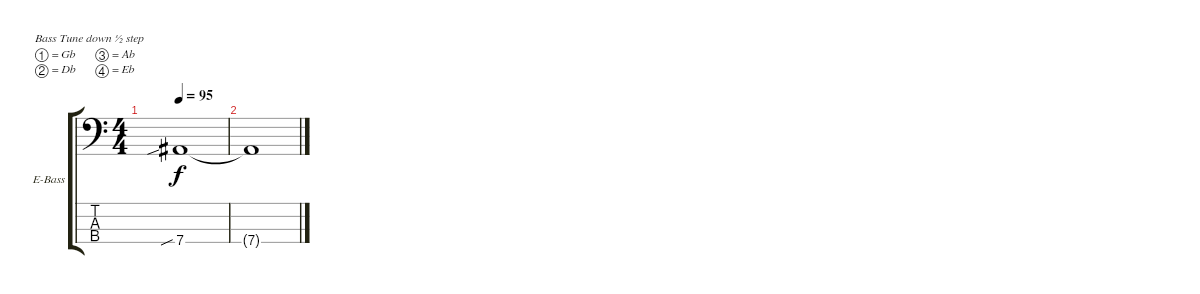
\defaultSystemsLayout 4
\bracketExtendMode groupsimilarinstruments
\firstSystemTrackNameOrientation horizontal
\otherSystemsTrackNameOrientation horizontal
\track ("Bass [Ryota]" "E-Bass") {instrument electricbassfinger}
\staff {score tabs}
\tuning (Gb2 Db2 Ab1 Eb1)
\ts (4 4)
\tempo 95
\clef f4
\ks c
7.4{sib}.1{dy f} |
7.4{t}.1
